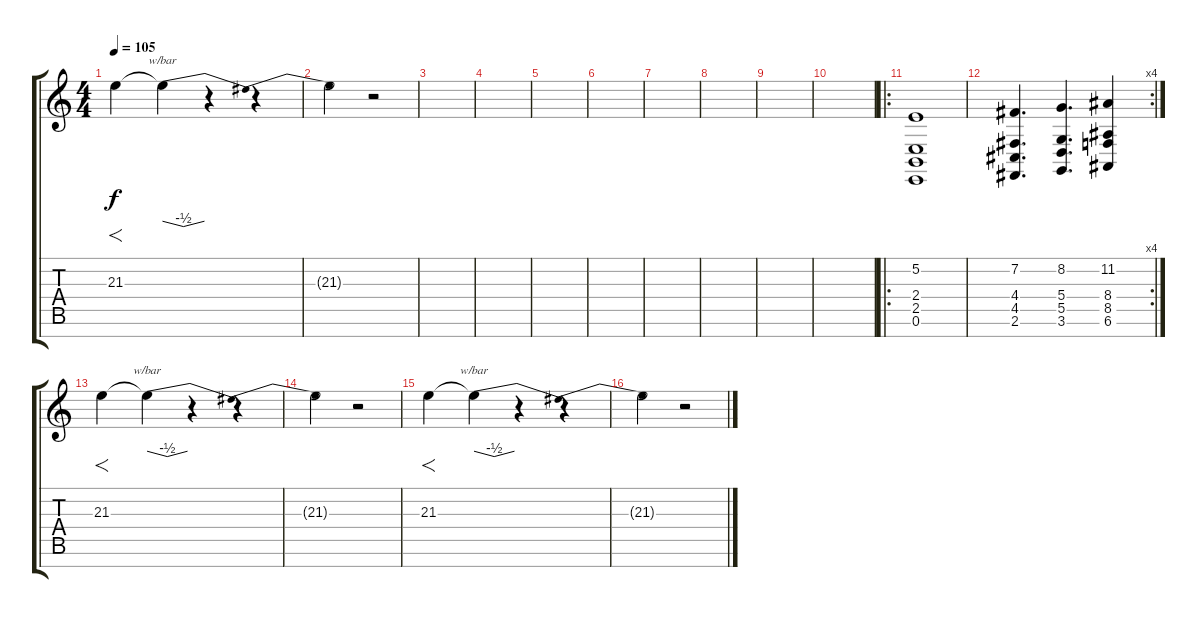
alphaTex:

\track "" {instrument pad4choir}
\staff {score tabs}
\tuning (E4 B3 G3 D3 A2 E2 B1) {hide}
\ts (4 4)
\tempo 105
\clef g2
\ks c
21.3.4{f dy f} 21.3{t}.4{tbe (dip default 0 0 30 -2 60 0)} r.4 r.4 |
21.3{t}.2 r.2 |
|
|
|
|
|
|
|
|
\ro
(5.2 2.4 2.5 0.6).1 |
\rc 4
(7.2 4.4 4.5 2.6).4{d} (8.2 5.4 5.5 3.6).4{d} (11.2 8.4 8.5 6.6).4 |
21.3.4{f} 21.3{t}.4{tbe (dip default 0 0 30 -2 60 0)} r.4 r.4 |
21.3{t}.2 r.2 |
21.3.4{f} 21.3{t}.4{tbe (dip default 0 0 30 -2 60 0)} r.4 r.4 |
21.3{t}.2 r.2
